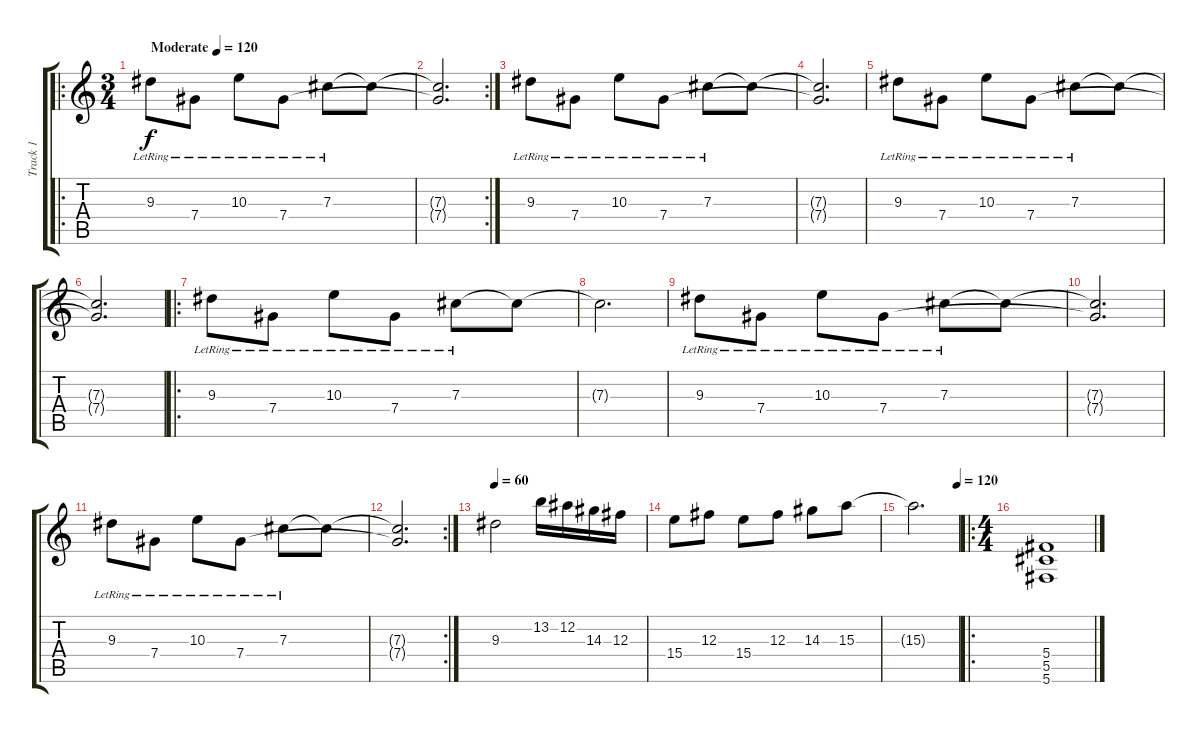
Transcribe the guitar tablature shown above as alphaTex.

\track ("Track 1" "Track 1") {instrument distortionguitar}
\staff {score tabs}
\tuning (Eb4 Bb3 Gb3 Db3 Ab2 Db2) {hide}
\ro
\ts (3 4)
\tempo (120 "Moderate")
\clef g2
\ks c
9.3{lr}.8{dy f instrument distortionguitar} 7.4{lr}.8 10.3{lr}.8 7.4{lr}.8 7.3{lr}.8 7.3{t}.8 |
\rc 2
(7.3{t} 7.4{t}).2{d} |
9.3{lr}.8 7.4{lr}.8 10.3{lr}.8 7.4{lr}.8 7.3{lr}.8 7.3{t}.8 |
(7.3{t} 7.4{t}).2{d} |
9.3{lr}.8 7.4{lr}.8 10.3{lr}.8 7.4{lr}.8 7.3{lr}.8 7.3{t}.8 |
(7.3{t} 7.4{t}).2{d} |
\ro
9.3{lr}.8 7.4{lr}.8 10.3{lr}.8 7.4{lr}.8 7.3{lr}.8 7.3{t}.8 |
7.3{t}.2{d} |
9.3{lr}.8 7.4{lr}.8 10.3{lr}.8 7.4{lr}.8 7.3{lr}.8 7.3{t}.8 |
(7.3{t} 7.4{t}).2{d} |
9.3{lr}.8 7.4{lr}.8 10.3{lr}.8 7.4{lr}.8 7.3{lr}.8 7.3{t}.8 |
\rc 2
(7.3{t} 7.4{t}).2{d} |
\tempo 60
9.3.2 13.2.16 12.2.16 14.3.16 12.3.16 |
15.4.8 12.3.8 15.4.8 12.3.8 14.3.8 15.3.8 |
\tempo (120 0.9791666666666666)
15.3{t}.2{d} |
\ro
\ts (4 4)
(5.4 5.5 5.6).1
